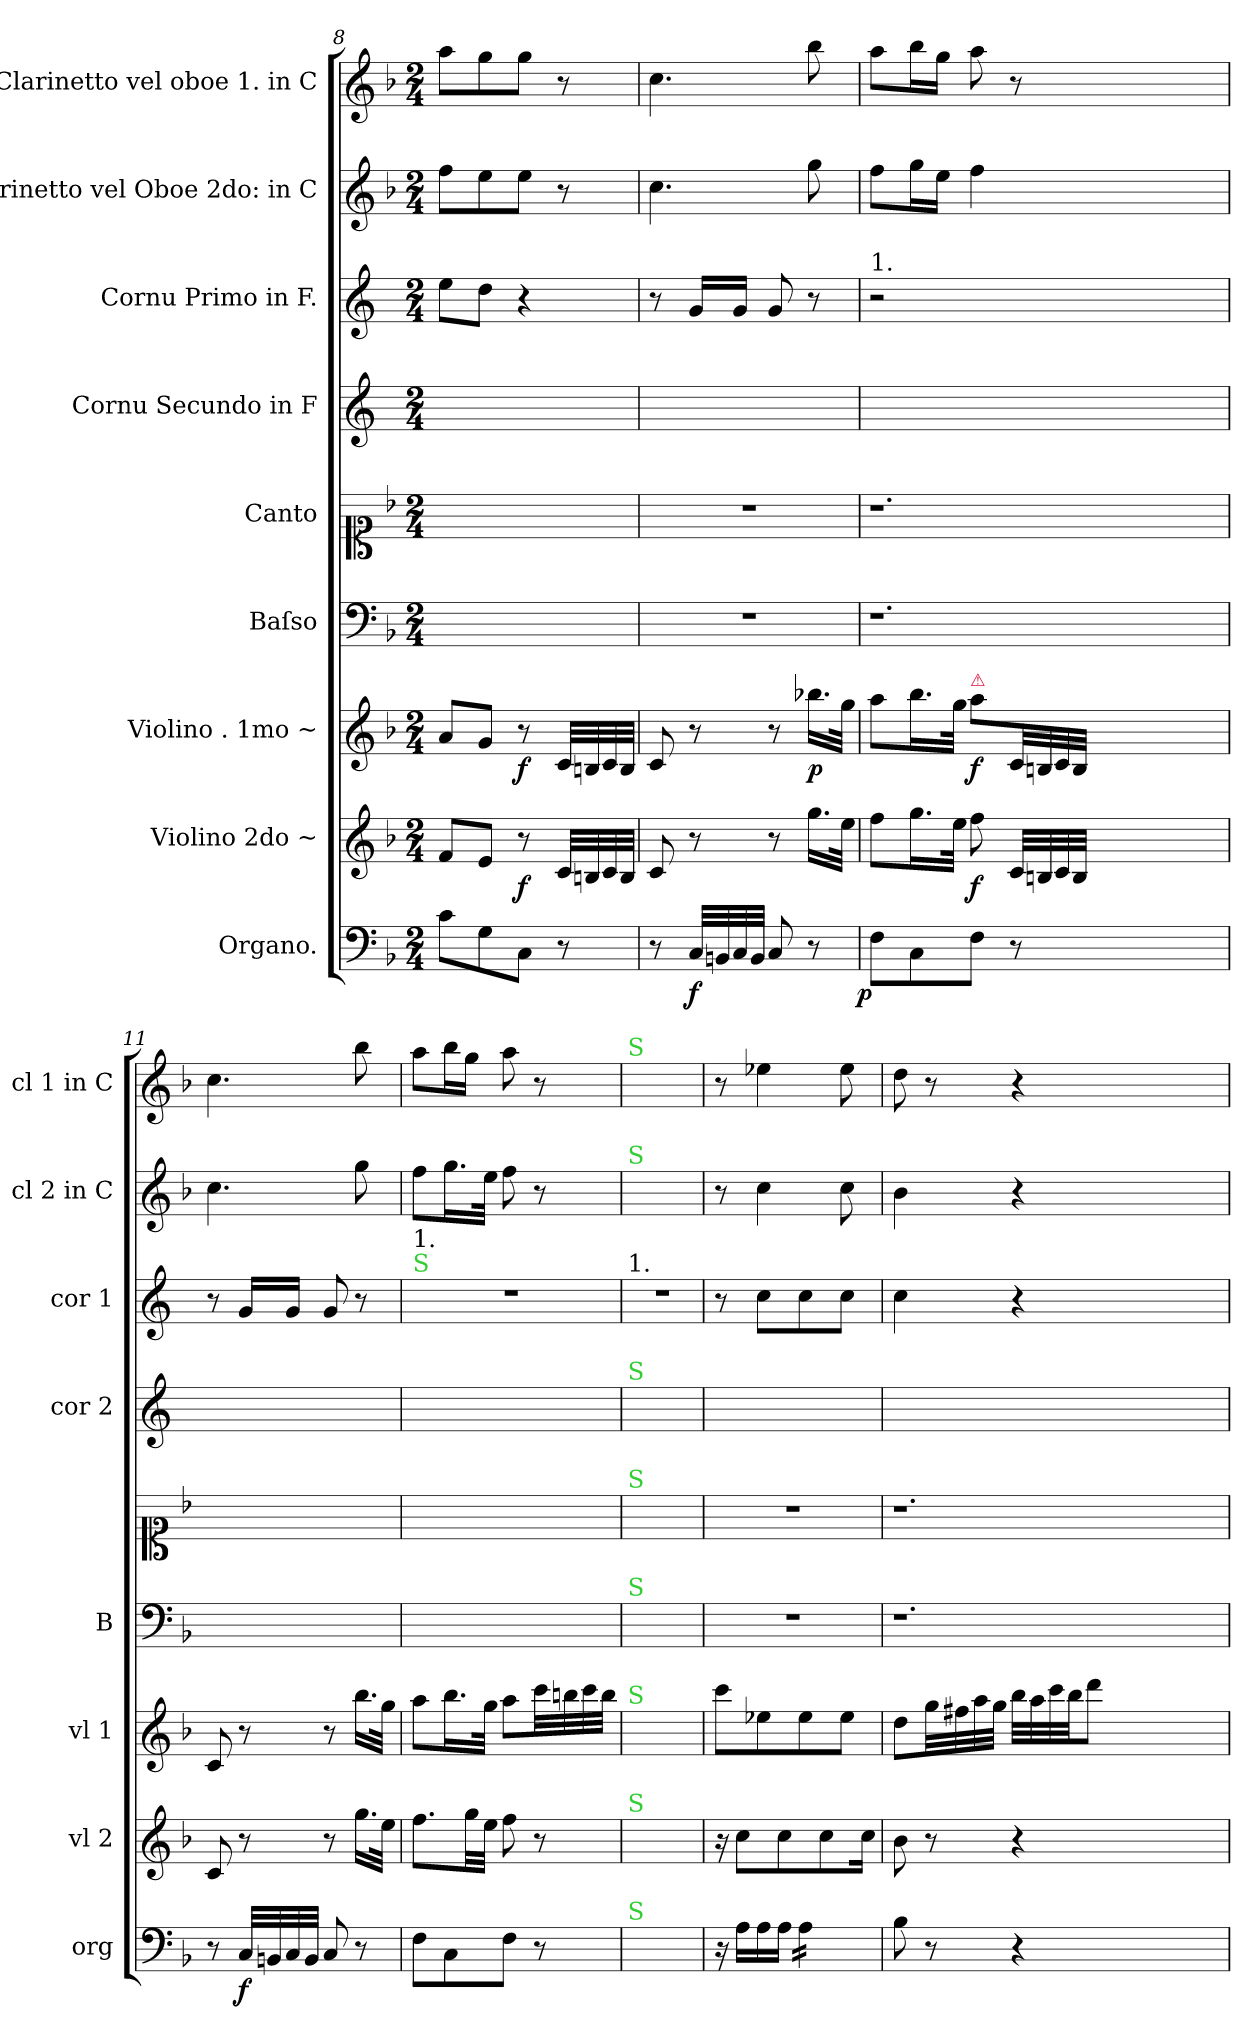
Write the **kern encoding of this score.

**kern	**dynam	**kern	**dynam	**kern	**dynam	**kern	**kern	**kern	**kern	**kern	**kern
*part9	*part9	*part8	*part8	*part7	*part7	*part6	*part5	*part4	*part3	*part2	*part1
*staff9	*staff9	*staff8	*staff8	*staff7	*staff7	*staff6	*staff5	*staff4	*staff3	*staff2	*staff1
*I"Organo.	*	*I"Violino 2do ~	*	*I"Violino . 1mo ~	*	*I"Baſso	*I"Canto	*I"Cornu Secundo in F	*I"Cornu Primo in F.	*I"Clarinetto vel Oboe 2do: in C	*I"Clarinetto vel oboe 1. in C
*I'org	*	*I'vl 2	*	*I'vl 1	*	*I'B	*	*I'cor 2	*I'cor 1	*I'cl 2 in C	*I'cl 1 in C
*clefF4	*	*clefG2	*	*clefG2	*	*clefF4	*clefC1	*clefG2	*clefG2	*clefG2	*clefG2
*	*	*	*	*	*	*	*	*ITrd4c7	*ITrd4c7	*	*
*k[b-]	*	*k[b-]	*	*k[b-]	*	*k[b-]	*k[b-]	*k[b-]	*k[b-]	*k[b-]	*k[b-]
*F:	*	*F:	*	*F:	*	*F:	*F:	*F:	*F:	*F:	*F:
*M2/4	*	*M2/4	*	*M2/4	*	*M2/4	*M2/4	*M2/4	*M2/4	*M2/4	*M2/4
=8	=8	=8	=8	=8	=8	=8	=8	=8	=8	=8	=8
8c\L	.	8f/L	.	8a/L	.	2ryy	2ryy	2ryy	8a\L	8ff\L	8aa\L
8G\	.	8e/J	.	8g/J	.	.	.	.	8g\J	8ee\	8gg\
!	!	!	!	!	!LO:DY:b	!	!	!	!	!	!
8C\J	.	8r	f	8r	f	.	.	.	4r	8ee\J	8gg\J
8r	.	32c/LLL	.	32c/LLL	.	.	.	.	.	8r	8r
.	.	32Bn/	.	32Bn/	.	.	.	.	.	.	.
.	.	32c/	.	32c/	.	.	.	.	.	.	.
.	.	32B/JJJ	.	32B/JJJ	.	.	.	.	.	.	.
=9	=9	=9	=9	=9	=9	=9	=9	=9	=9	=9	=9
8r	.	8c/	.	8c/	.	2r	2r	2ryy	8r	4.cc\	4.cc\
32C/LLL	f	8r	.	8r	.	.	.	.	16c/LL	.	.
32BBn/	.	.	.	.	.	.	.	.	.	.	.
32C/	.	.	.	.	.	.	.	.	16c/JJ	.	.
32BB/JJJ	.	.	.	.	.	.	.	.	.	.	.
8C/	.	8r	.	8r	.	.	.	.	8c/	.	.
!	!	!	!	!	!LO:DY:b	!	!	!	!	!	!
8r	.	16.gg\LL	.	16.bb-X\LL	p	.	.	.	8r	8gg\	8bb-\
.	.	32ee\JJk	.	32gg\JJk	.	.	.	.	.	.	.
=10	=10	=10	=10	=10	=10	=10	=10	=10	=10	=10	=10
!	!	!	!	!	!	!	!	!	!LO:TX:a:t=1.	!	!
!	!LO:DY:rj	!	!	!	!	!	!	!	!	!	!
8F\L	p	8ff\L	.	8aa\L	.	1.r	1.r	2ryy	2r	8ff\L	8aa\L
8C\	.	16.gg\L	.	16.bb-\L	.	.	.	.	.	16gg\L	16bb-\L
.	.	.	.	.	.	.	.	.	.	16ee\JJ	16gg\JJ
.	.	32ee\JJk	.	32gg\JJk	.	.	.	.	.	.	.
!	!	!	!	!LO:TX:a:color=crimson:t=⚠	!	!	!	!	!	!	!
!	!	!	!	!	!LO:DY:b	!	!	!	!	!	!
8F\J	.	8ff\	f	8aa\L	f	.	.	.	.	4ff\	8aa\
8r	.	32c/LLL	.	32c/LL	.	.	.	.	.	.	8r
.	.	32Bn/	.	32Bn/	.	.	.	.	.	.	.
.	.	32c/	.	32c/	.	.	.	.	.	.	.
.	.	32B/JJJ	.	32B/JJJ	.	.	.	.	.	.	.
1ryy	.	1ryy	.	1ryy	.	.	.	1ryy	1ryy	1ryy	1ryy
=11	=11	=11	=11	=11	=11	=11	=11	=11	=11	=11	=11
8r	.	8c/	.	8c/	.	2ryy	2ryy	2ryy	8r	4.cc\	4.cc\
32C/LLL	f	8r	.	8r	.	.	.	.	16c/LL	.	.
32BBn/	.	.	.	.	.	.	.	.	.	.	.
32C/	.	.	.	.	.	.	.	.	16c/JJ	.	.
32BB/JJJ	.	.	.	.	.	.	.	.	.	.	.
8C/	.	8r	.	8r	.	.	.	.	8c/	.	.
8r	.	16.gg\LL	.	16.bb-\LL	.	.	.	.	8r	8gg\	8bb-\
.	.	32ee\JJk	.	32gg\JJk	.	.	.	.	.	.	.
=12	=12	=12	=12	=12	=12	=12	=12	=12	=12	=12	=12
!	!	!	!	!	!	!	!	!	!LO:TX:a:color=limegreen:t=S	!	!
!	!	!	!	!	!	!	!	!	!LO:TX:a:t=1.	!	!
8F\L	.	8.ff\L	.	8aa\L	.	2ryy	2ryy	2ryy	2r	8ff\L	8aa\L
8C\	.	.	.	16.bb-\L	.	.	.	.	.	16.gg\L	16bb-\L
.	.	32gg\LL	.	.	.	.	.	.	.	.	16gg\JJ
.	.	32ee\JJJ	.	32gg\JJk	.	.	.	.	.	32ee\JJk	.
8F\J	.	8ff\	.	8aa\L	.	.	.	.	.	8ff\	8aa\
8r	.	8r	.	32ccc\LL	.	.	.	.	.	8r	8r
.	.	.	.	32bbn\	.	.	.	.	.	.	.
.	.	.	.	32ccc\	.	.	.	.	.	.	.
.	.	.	.	32bb\JJJ	.	.	.	.	.	.	.
=13	=13	=13	=13	=13	=13	=13	=13	=13	=13	=13	=13
!	!	!	!	!	!	!	!	!	!	!	!LO:TX:a:color=limegreen:t=S
!	!	!	!	!	!	!	!	!	!	!LO:TX:a:color=limegreen:t=S	!
!	!	!	!	!	!	!	!	!	!LO:TX:a:t=1.	!	!
!	!	!	!	!	!	!	!	!LO:TX:a:color=limegreen:t=S	!	!	!
!	!	!	!	!	!	!	!LO:TX:a:color=limegreen:t=S	!	!	!	!
!	!	!	!	!	!	!LO:TX:a:color=limegreen:t=S	!	!	!	!	!
!	!	!	!	!LO:TX:a:color=limegreen:t=S	!	!	!	!	!	!	!
!	!	!LO:TX:a:color=limegreen:t=S	!	!	!	!	!	!	!	!	!
!LO:TX:a:color=limegreen:t=S	!	!	!	!	!	!	!	!	!	!	!
2ryy	.	2ryy	.	2ryy	.	2ryy	2ryy	2ryy	2r	2ryy	2ryy
=14	=14	=14	=14	=14	=14	=14	=14	=14	=14	=14	=14
16r	.	16r	.	8ccc\L	.	2r	2r	2ryy	8r	8r	8r
16A\LL	.	8cc\L	.	.	.	.	.	.	.	.	.
16A\	.	.	.	8ee-X\	.	.	.	.	8f\L	4cc\	4ee-X\
16A\JJ	.	8cc\	.	.	.	.	.	.	.	.	.
*tremolo	*	*	*	*	*	*	*	*	*	*	*
16A\LL	.	.	.	8ee-\	.	.	.	.	8f\	.	.
16A\	.	8cc\	.	.	.	.	.	.	.	.	.
16A\	.	.	.	8ee-\J	.	.	.	.	8f\J	8cc\	8ee-\
16A\JJ	.	16cc\Jk	.	.	.	.	.	.	.	.	.
*Xtremolo	*	*	*	*	*	*	*	*	*	*	*
=15	=15	=15	=15	=15	=15	=15	=15	=15	=15	=15	=15
8B-\	.	8b-\	.	8dd\L	.	1.r	1.r	2ryy	4f\	4b-\	8dd\
8r	.	8r	.	32gg\LL	.	.	.	.	.	.	8r
.	.	.	.	32ff#X\	.	.	.	.	.	.	.
.	.	.	.	32aa\	.	.	.	.	.	.	.
.	.	.	.	32gg\JJJ	.	.	.	.	.	.	.
4r	.	4r	.	32bb-\LLL	.	.	.	.	4r	4r	4r
.	.	.	.	32aa\	.	.	.	.	.	.	.
.	.	.	.	32ccc\	.	.	.	.	.	.	.
.	.	.	.	32bb-\JJ	.	.	.	.	.	.	.
.	.	.	.	8ddd\J	.	.	.	.	.	.	.
1ryy	.	1ryy	.	1ryy	.	.	.	1ryy	1ryy	1ryy	1ryy
=	=	=	=	=	=	=	=	=	=	=	=
*-	*-	*-	*-	*-	*-	*-	*-	*-	*-	*-	*-
